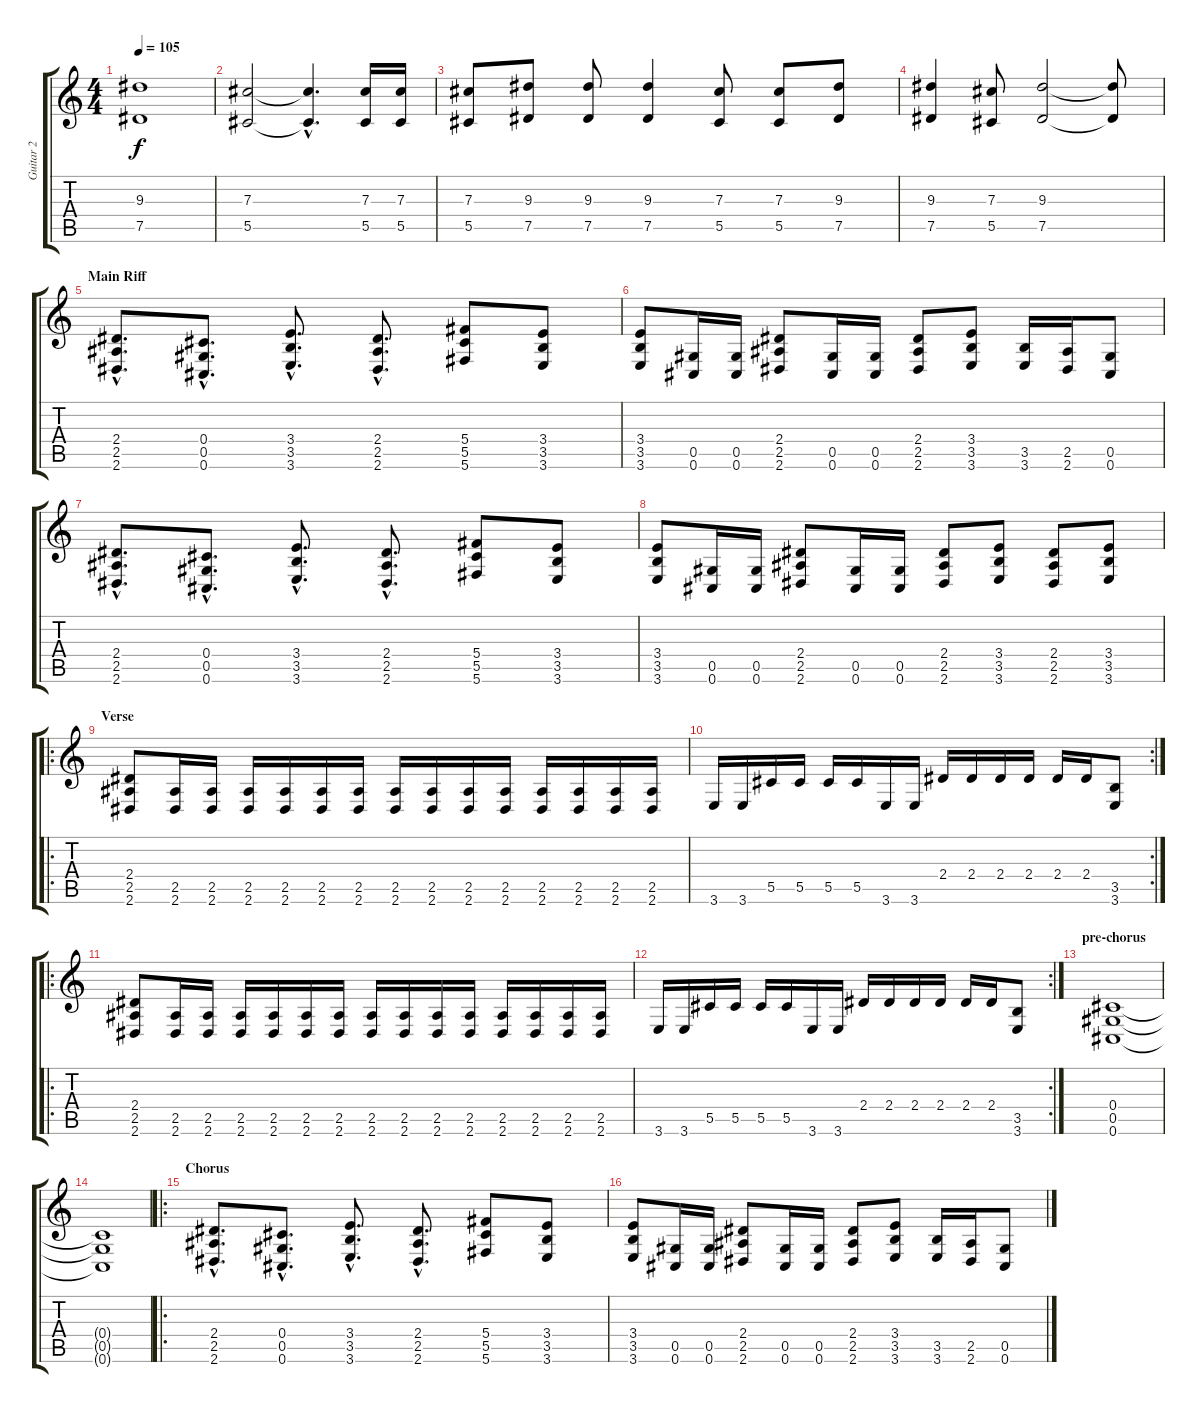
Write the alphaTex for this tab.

\track ("Guitar 2" "Guitar 2") {instrument distortionguitar}
\staff {score tabs}
\tuning (Eb4 Bb3 Gb3 Db3 Ab2 Db2) {hide}
\ts (4 4)
\tempo 105
\clef g2
\ks c
(9.3 7.5).1{dy f} |
(7.3 5.5).2 (7.3{hac t} 5.5{hac t}).4{d} (7.3 5.5).16 (7.3 5.5).16 |
(7.3 5.5).8 (9.3 7.5).8 (9.3 7.5).8 (9.3 7.5).4 (7.3 5.5).8 (7.3 5.5).8 (9.3 7.5).8 |
(9.3 7.5).4 (7.3 5.5).8 (9.3 7.5).2 (9.3{t} 7.5{t}).8 |
\section ("" "Main Riff")
(2.4{hac} 2.5{hac} 2.6{hac}).8{d} (0.4{hac} 0.5{hac} 0.6{hac}).8{d} (3.4{hac} 3.5{hac} 3.6{hac}).8{d} (2.4{hac} 2.5{hac} 2.6{hac}).8{d} (5.4 5.5 5.6).8 (3.4 3.5 3.6).8 |
(3.4 3.5 3.6).8 (0.5 0.6).16 (0.5 0.6).16 (2.4 2.5 2.6).8 (0.5 0.6).16 (0.5 0.6).16 (2.4 2.5 2.6).8 (3.4 3.5 3.6).8 (3.5 3.6).16 (2.5 2.6).16 (0.5 0.6).8 |
(2.4{hac} 2.5{hac} 2.6{hac}).8{d} (0.4{hac} 0.5{hac} 0.6{hac}).8{d} (3.4{hac} 3.5{hac} 3.6{hac}).8{d} (2.4{hac} 2.5{hac} 2.6{hac}).8{d} (5.4 5.5 5.6).8 (3.4 3.5 3.6).8 |
(3.4 3.5 3.6).8 (0.5 0.6).16 (0.5 0.6).16 (2.4 2.5 2.6).8 (0.5 0.6).16 (0.5 0.6).16 (2.4 2.5 2.6).8 (3.4 3.5 3.6).8 (2.4 2.5 2.6).8 (3.4 3.5 3.6).8 |
\ro
\section ("" "Verse")
(2.4 2.5 2.6).8 (2.5 2.6).16 (2.5 2.6).16 (2.5 2.6).16 (2.5 2.6).16 (2.5 2.6).16 (2.5 2.6).16 (2.5 2.6).16 (2.5 2.6).16 (2.5 2.6).16 (2.5 2.6).16 (2.5 2.6).16 (2.5 2.6).16 (2.5 2.6).16 (2.5 2.6).16 |
\rc 2
3.6.16 3.6.16 5.5.16 5.5.16 5.5.16 5.5.16 3.6.16 3.6.16 2.4.16 2.4.16 2.4.16 2.4.16 2.4.16 2.4.16 (3.5 3.6).8 |
\ro
(2.4 2.5 2.6).8 (2.5 2.6).16 (2.5 2.6).16 (2.5 2.6).16 (2.5 2.6).16 (2.5 2.6).16 (2.5 2.6).16 (2.5 2.6).16 (2.5 2.6).16 (2.5 2.6).16 (2.5 2.6).16 (2.5 2.6).16 (2.5 2.6).16 (2.5 2.6).16 (2.5 2.6).16 |
\rc 2
3.6.16 3.6.16 5.5.16 5.5.16 5.5.16 5.5.16 3.6.16 3.6.16 2.4.16 2.4.16 2.4.16 2.4.16 2.4.16 2.4.16 (3.5 3.6).8 |
\section ("" "pre-chorus")
(0.4 0.5 0.6).1 |
(0.4{t} 0.5{t} 0.6{t}).1 |
\ro
\section ("" "Chorus")
(2.4{hac} 2.5{hac} 2.6{hac}).8{d} (0.4{hac} 0.5{hac} 0.6{hac}).8{d} (3.4{hac} 3.5{hac} 3.6{hac}).8{d} (2.4{hac} 2.5{hac} 2.6{hac}).8{d} (5.4 5.5 5.6).8 (3.4 3.5 3.6).8 |
(3.4 3.5 3.6).8 (0.5 0.6).16 (0.5 0.6).16 (2.4 2.5 2.6).8 (0.5 0.6).16 (0.5 0.6).16 (2.4 2.5 2.6).8 (3.4 3.5 3.6).8 (3.5 3.6).16 (2.5 2.6).16 (0.5 0.6).8
